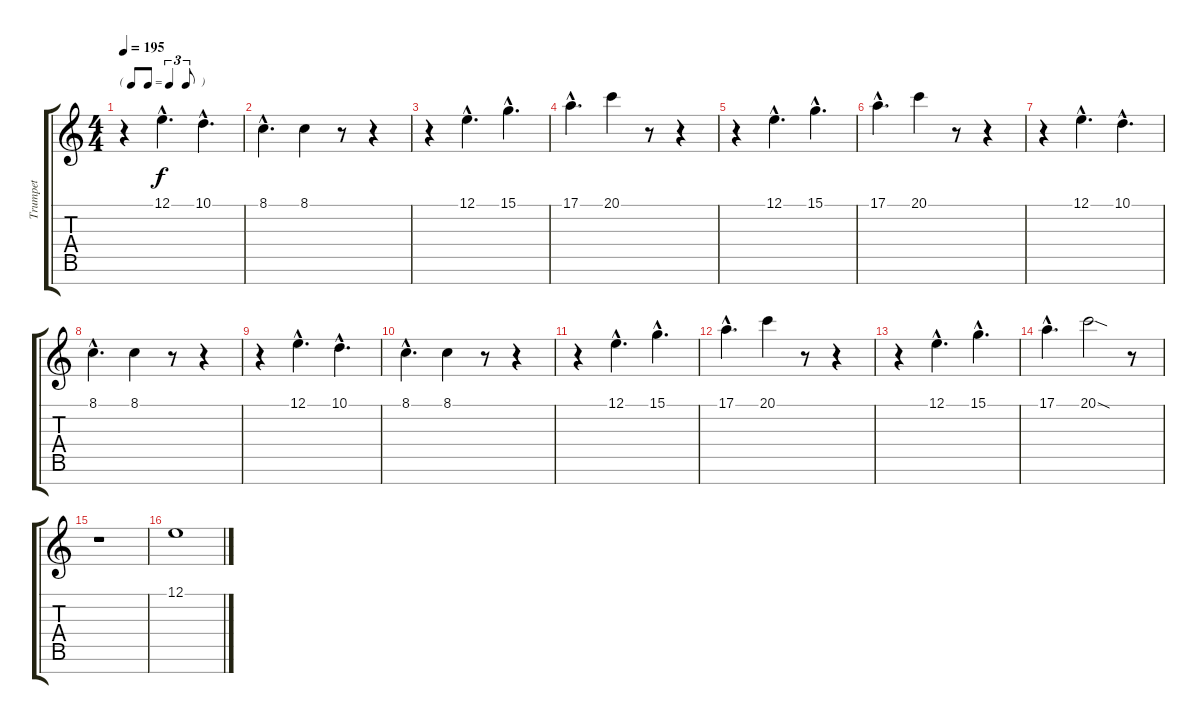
\track ("Trumpet" "Trumpet") {instrument trumpet}
\staff {score tabs}
\tuning (E4 B3 G3 D3 A2 E2 B1) {hide}
\ts (4 4)
\tf triplet8th
\tempo 195
\clef g2
\ks c
r.4{dy f} 12.1{hac}.4{d} 10.1{hac}.4{d} |
8.1{hac}.4{d} 8.1.4 r.8 r.4 |
r.4 12.1{hac}.4{d} 15.1{hac}.4{d} |
17.1{hac}.4{d} 20.1.4 r.8 r.4 |
r.4 12.1{hac}.4{d} 15.1{hac}.4{d} |
17.1{hac}.4{d} 20.1.4 r.8 r.4 |
r.4 12.1{hac}.4{d} 10.1{hac}.4{d} |
8.1{hac}.4{d} 8.1.4 r.8 r.4 |
r.4 12.1{hac}.4{d} 10.1{hac}.4{d} |
8.1{hac}.4{d} 8.1.4 r.8 r.4 |
r.4 12.1{hac}.4{d} 15.1{hac}.4{d} |
17.1{hac}.4{d} 20.1.4 r.8 r.4 |
r.4 12.1{hac}.4{d} 15.1{hac}.4{d} |
17.1{hac}.4{d} 20.1{sod}.2 r.8 |
r.1 |
12.1.1
